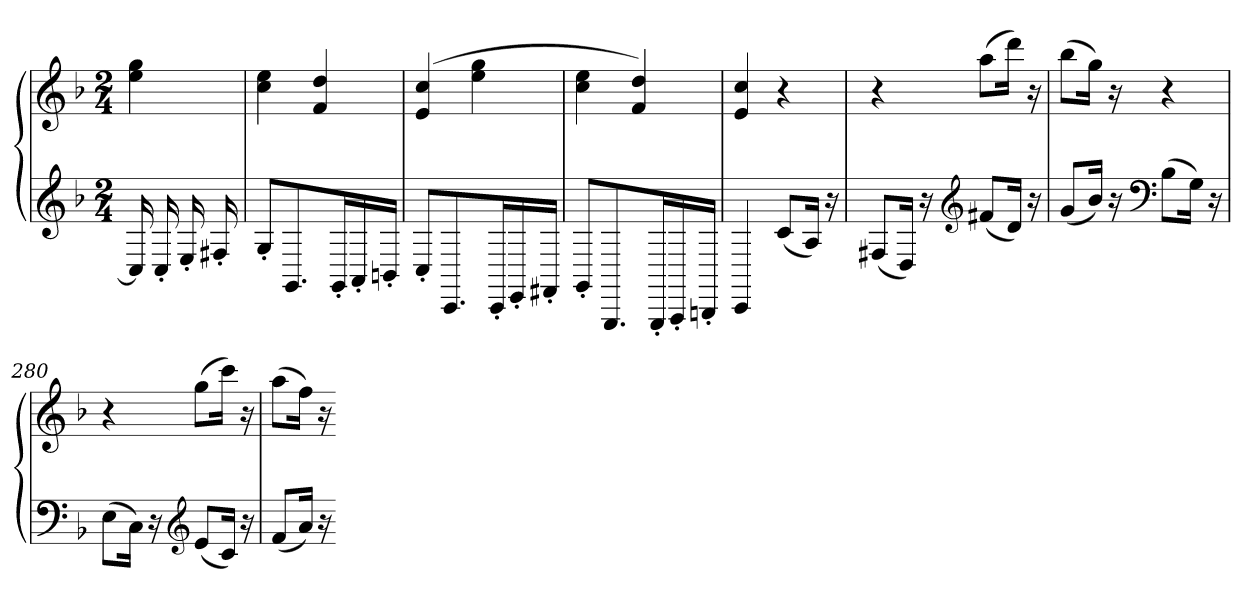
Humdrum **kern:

**kern	**kern
*part1	*part1
*staff2	*staff1
*clefG2	*clefG2
*k[b-]	*k[b-]
*F:	*F:
*M2/4	*M2/4
=	=
16C]	4ee 4gg
16C'	.
16E'	.
16F#X'	.
=274	=274
8G'L	4cc 4ee
8.GG	.
.	4f 4dd
16GG'L	.
16AA'	.
16BBn'JJ	.
=275	=275
8C'L	(4e 4cc
8.CC	.
.	4ee 4gg
16CC'L	.
16EE'	.
16FF#X'JJ	.
=276	=276
8GG'L	4cc 4ee
8.GGG	.
.	4f 4dd)
16GGG'L	.
16AAA'	.
16BBBn'JJ	.
=277	=277
4CC	4e 4cc
(8cL	4r
16AJk)	.
16r	.
=278	=278
(8F#XL	4r
16DJk)	.
16r	.
*clefG2	*
(8f#XL	(8aaL
16dJk)	16dddJk)
16r	16r
=279	=279
(8gL	(8bb-L
16b-Jk)	16ggJk)
16r	16r
*clefF4	*
(8B-L	4r
16GJk)	.
16r	.
=280	=280
(8EL	4r
16CJk)	.
16r	.
*clefG2	*
(8eL	(8ggL
16cJk)	16cccJk)
16r	16r
=281	=281
(8fL	(8aaL
16aJk)	16ffJk)
16r	16r
=-	=-
*-	*-
